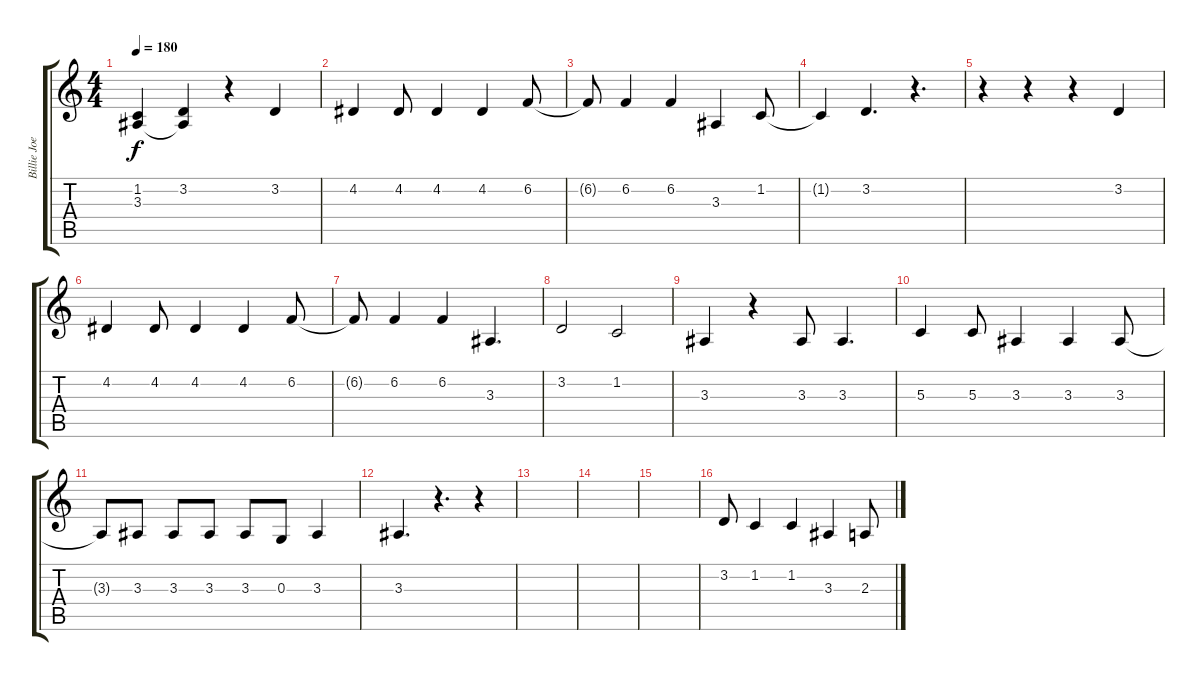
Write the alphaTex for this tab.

\track ("Billie Joe Armstrong - Vocals" "Billie Joe") {instrument altosax}
\staff {score tabs}
\tuning (E4 B3 G3 D3 A2 E2) {hide}
\ts (4 4)
\tempo 180
\clef g2
\ks c
(1.2{t} 3.3{t}).4{dy f} (3.2 3.3{t}).4 r.4 3.2.4 |
4.2.4 4.2.8 4.2.4 4.2.4 6.2.8 |
6.2{t}.8 6.2.4 6.2.4 3.3.4 1.2.8 |
1.2{t}.4 3.2.4{d} r.4{d} |
r.4 r.4 r.4 3.2.4 |
4.2.4 4.2.8 4.2.4 4.2.4 6.2.8 |
6.2{t}.8 6.2.4 6.2.4 3.3.4{d} |
3.2.2 1.2.2 |
3.3.4 r.4 3.3.8 3.3.4{d} |
5.3.4 5.3.8 3.3.4 3.3.4 3.3.8 |
3.3{t}.8 3.3.8 3.3.8 3.3.8 3.3.8 0.3.8 3.3.4 |
3.3.4{d} r.4{d} r.4 |
|
|
|
3.2.8 1.2.4 1.2.4 3.3.4 2.3.8
